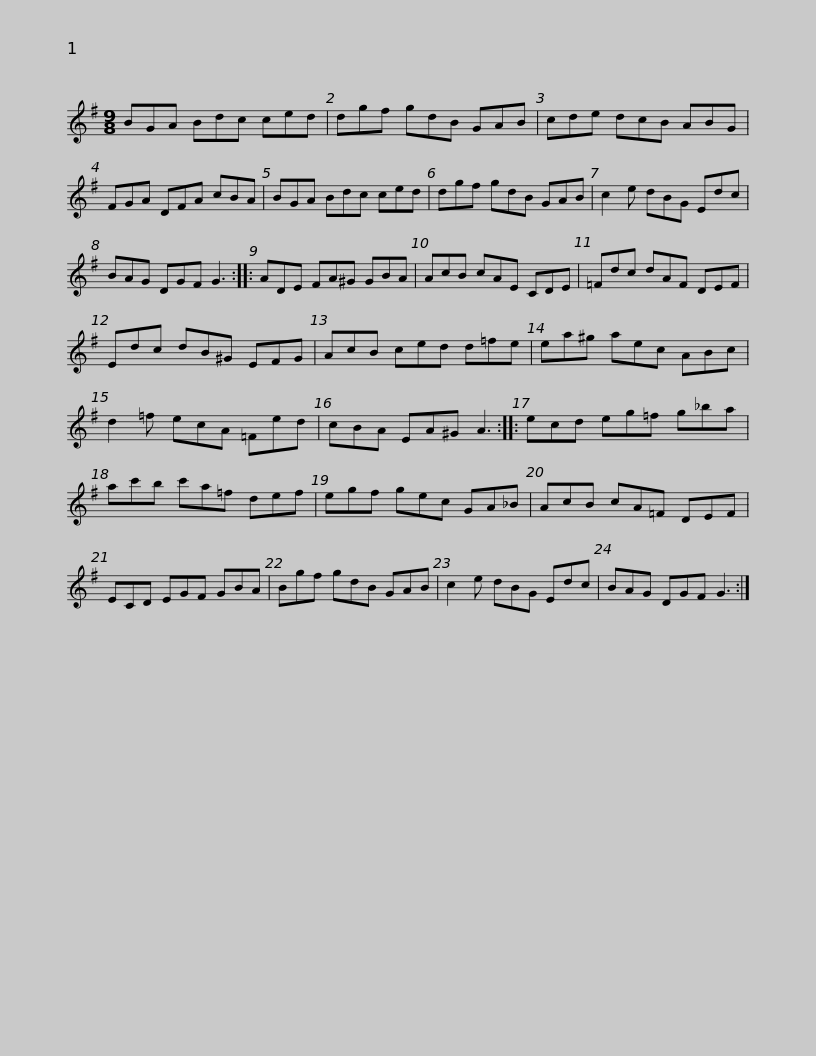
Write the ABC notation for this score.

X:1
L:1/8
M:9/8
I:linebreak $
K:G
V:1 treble
V:1
 BGA Bdc ced | dgf gdB GAB | cde dcB ABG | FGA DFA cBA | BGA Bdc ced |$ %5
 dgf gdB GAB | c2 e dBG Edc | BAG DGF G3 :: ADE FA^G GBA | AcB cAE CDE |$ %10
 =Fdc dAF DEF | Edc dB^G EFG | AcB ced d=fe | ea^g aec ABc |$ d2 =f ecA =Fed | %15
 cBA EA^G A3 :: ecd eg=f g_ba | ac'b c'a=f def |$ egf gec GA_B | AcB cA=F DEF | %20
 ECD EGF GBA | Bgf gdB GAB | c2 e dBG Edc |$ BAG DGF G3 :| %24
